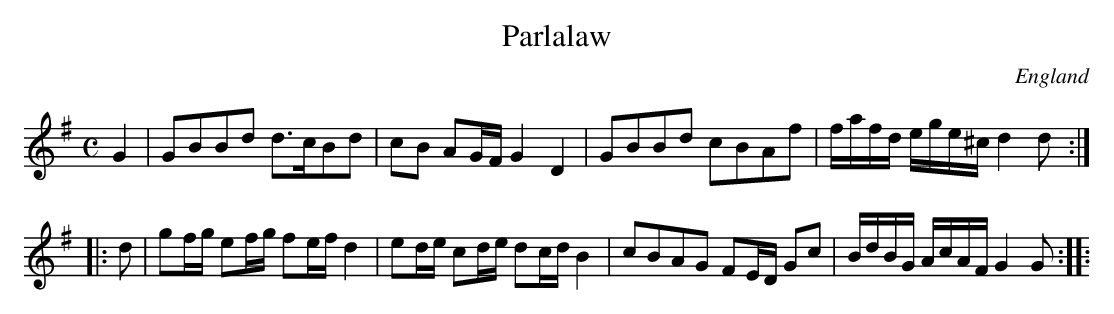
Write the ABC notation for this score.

X:1
T:Parlalaw
L:1/8
M:C
O:England
K:G major
G2|\
GBBd d>cBd | cB       AG/F/     G2 D2 |\
GBBd cBAf  | f/a/f/d/ e/g/e/^c/ d2 d ::
d |\
gf/g/ ef/g/ fe/f/ d2 | ed/e/    cd/e/    dc/d/ B2 |\
cBAG        FE/D/ Gc | B/d/B/G/ A/c/A/F/ G2    G ::
